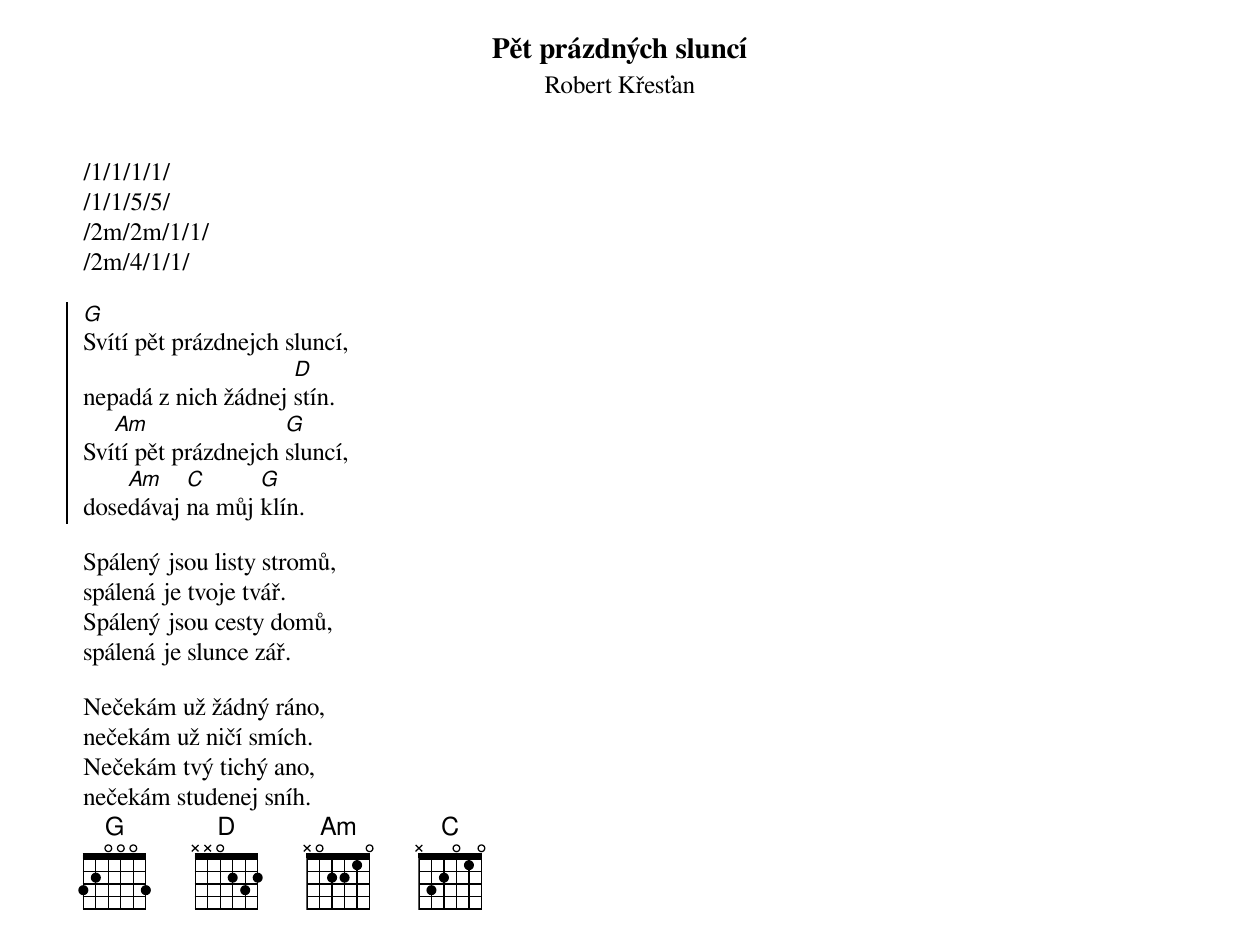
{title: Pět prázdných sluncí}
{subtitle: Robert Křesťan}

{start_of_struct}
/1/1/1/1/
/1/1/5/5/
/2m/2m/1/1/
/2m/4/1/1/
{end_of_struct}

{start_of_chorus}
[G]Svítí pět prázdnejch sluncí,
nepadá z nich žádnej [D]stín.
Sví[Am]tí pět prázdnejch [G]sluncí,
dose[Am]dávaj [C]na můj [G]klín.
{end_of_chorus}

Spálený jsou listy stromů,
spálená je tvoje tvář.
Spálený jsou cesty domů,
spálená je slunce zář.

Nečekám už žádný ráno,
nečekám už ničí smích.
Nečekám tvý tichý ano,
nečekám studenej sníh.
